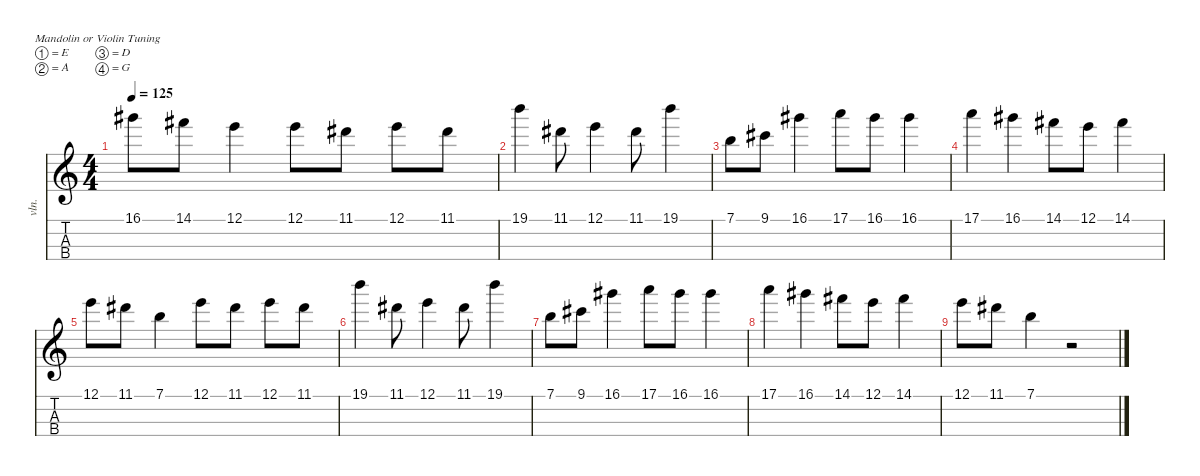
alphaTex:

\defaultSystemsLayout 4
\hideDynamics
\bracketExtendMode nobrackets
\otherSystemsTrackNameOrientation horizontal
\track ("Violin" "vln.") {instrument violin}
\staff {score tabs}
\tuning (E5 A4 D4 G3)
\ts (4 4)
\tempo 125
\clef g2
\ks c
16.1.8{dy mf} 14.1.8 12.1.4 12.1.8 11.1.8 12.1.8 11.1.8 |
19.1.4 11.1.8 12.1.4 11.1.8 19.1.4 |
7.1.8 9.1.8 16.1.4 17.1.8 16.1.8 16.1.4 |
17.1.4 16.1.4 14.1.8 12.1.8 14.1.4 |
12.1.8 11.1.8 7.1.4 12.1.8 11.1.8 12.1.8 11.1.8 |
19.1.4 11.1.8 12.1.4 11.1.8 19.1.4 |
7.1.8 9.1.8 16.1.4 17.1.8 16.1.8 16.1.4 |
17.1.4 16.1.4 14.1.8 12.1.8 14.1.4 |
12.1.8 11.1.8 7.1.4 r.2
